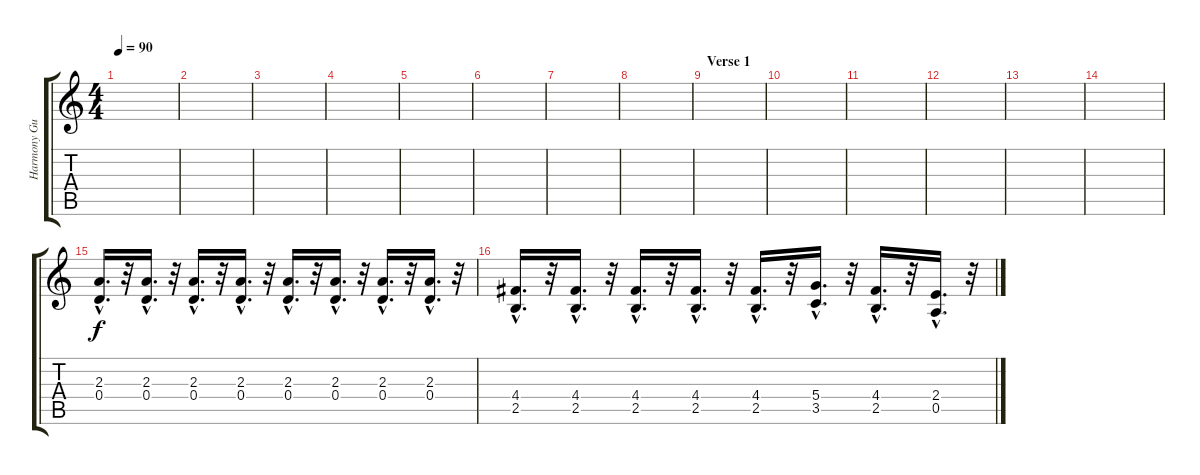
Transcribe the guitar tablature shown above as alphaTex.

\track ("Harmony Guitar" "Harmony Gu") {instrument distortionguitar}
\staff {score tabs}
\tuning (E4 B3 G3 D3 A2 E2) {hide}
\ts (4 4)
\tempo 90
\clef g2
\ks c
|
|
|
|
|
|
|
|
\section ("" "Verse 1")
|
|
|
|
|
|
(2.3{hac} 0.4{hac}).16{d} r.32 (2.3{hac} 0.4{hac}).16{d} r.32 (2.3{hac} 0.4{hac}).16{d} r.32 (2.3{hac} 0.4{hac}).16{d} r.32 (2.3{hac} 0.4{hac}).16{d} r.32 (2.3{hac} 0.4{hac}).16{d} r.32 (2.3{hac} 0.4{hac}).16{d} r.32 (2.3{hac} 0.4{hac}).16{d} r.32 |
(4.4{hac} 2.5{hac}).16{d} r.32 (4.4{hac} 2.5{hac}).16{d} r.32 (4.4{hac} 2.5{hac}).16{d} r.32 (4.4{hac} 2.5{hac}).16{d} r.32 (4.4{hac} 2.5{hac}).16{d} r.32 (5.4{hac} 3.5{hac}).16{d} r.32 (4.4{hac} 2.5{hac}).16{d} r.32 (2.4{hac} 0.5{hac}).16{d} r.32
